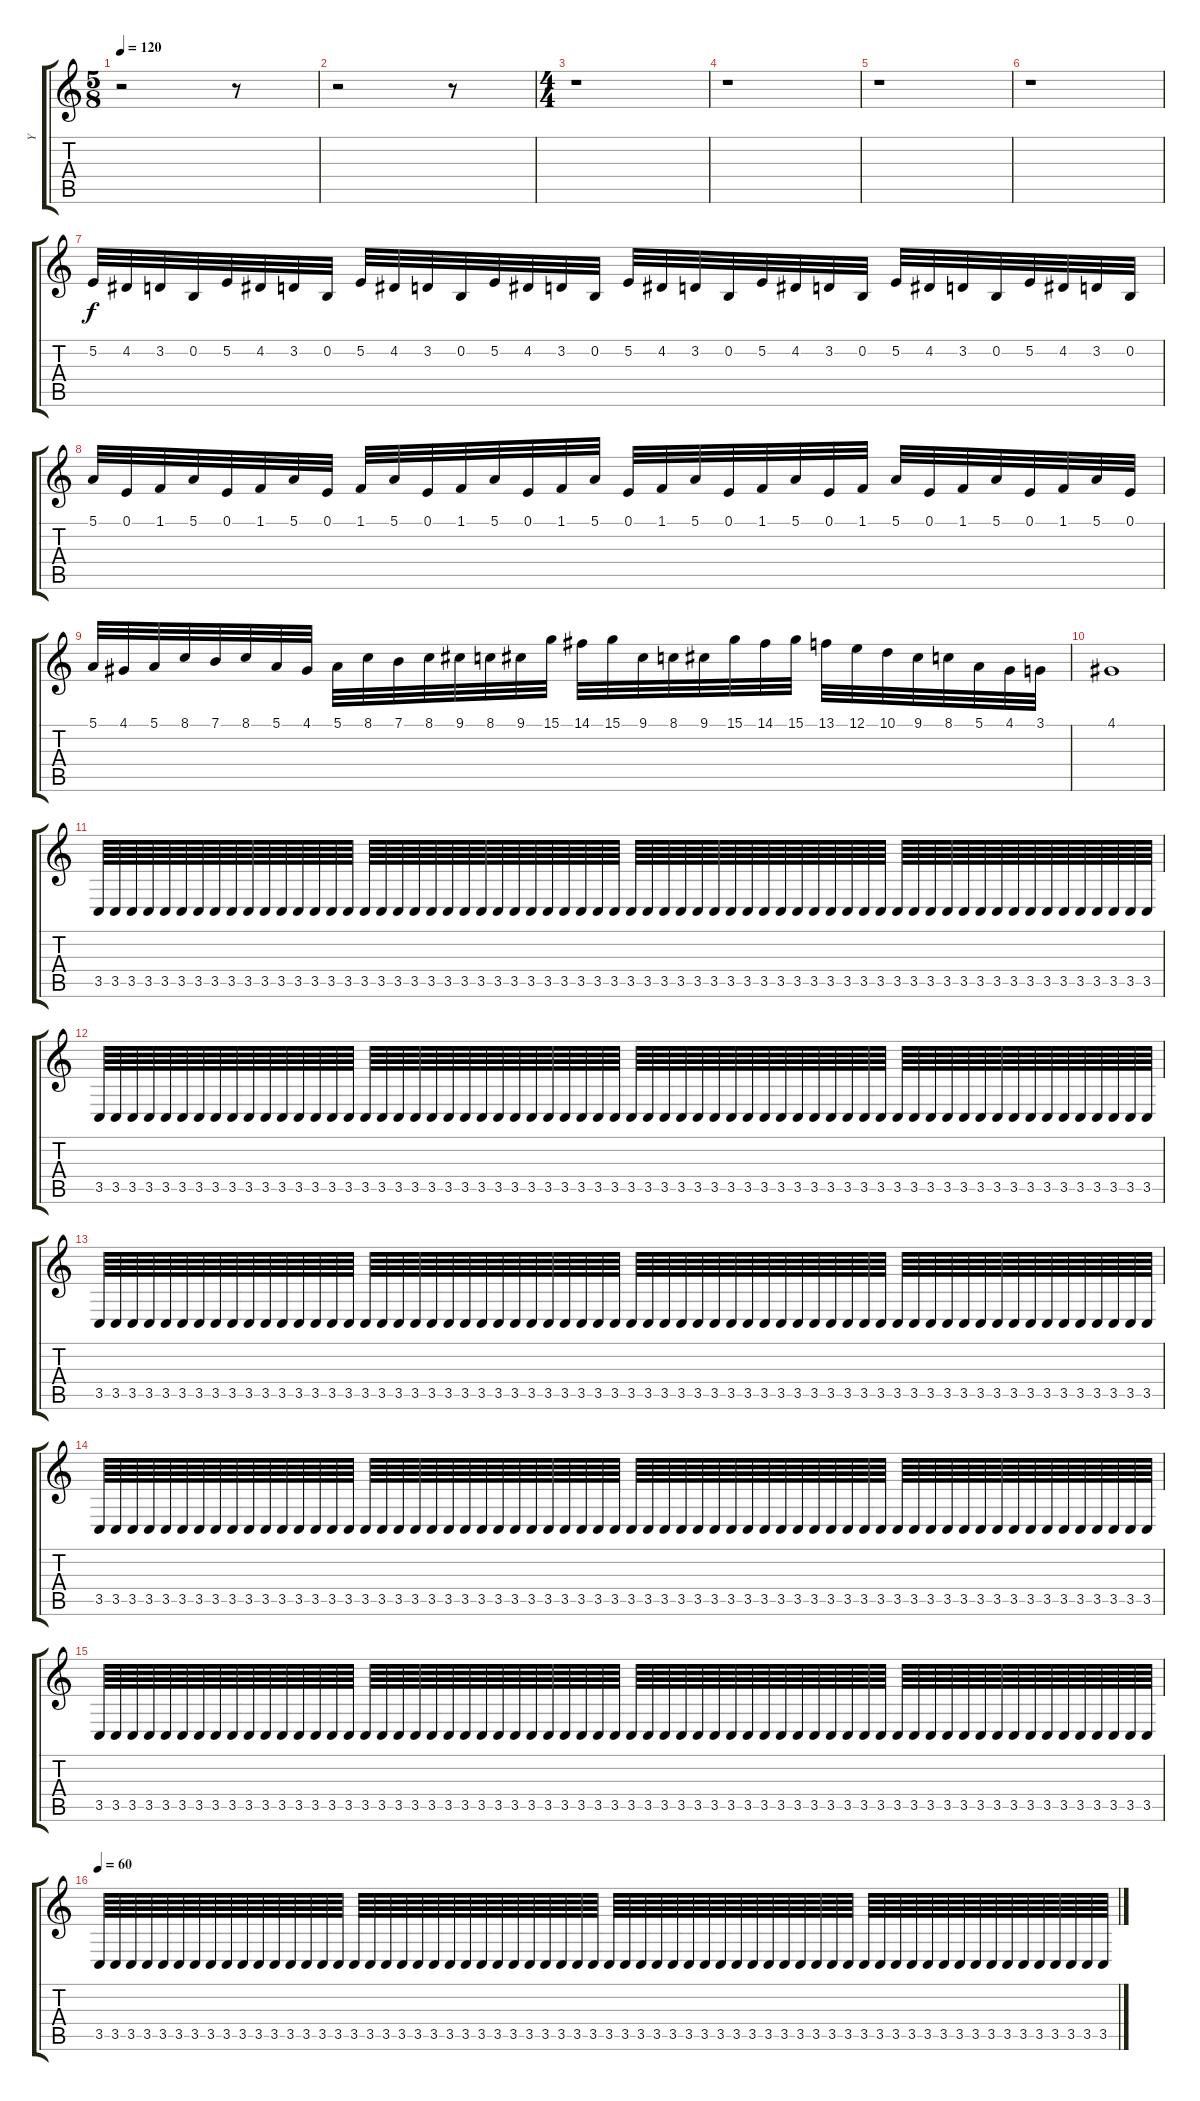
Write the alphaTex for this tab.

\track ("Y" "Y") {instrument fx8scifi}
\staff {score tabs}
\tuning (E4 B3 G3 D3 A2 E2) {hide}
\ts (5 8)
\tempo 120
\clef g2
\ks c
r.2{dy f} r.8 |
r.2 r.8 |
\ts (4 4)
r.1 |
r.1 |
r.1 |
r.1 |
5.2.32 4.2.32 3.2.32 0.2.32 5.2.32 4.2.32 3.2.32 0.2.32 5.2.32 4.2.32 3.2.32 0.2.32 5.2.32 4.2.32 3.2.32 0.2.32 5.2.32 4.2.32 3.2.32 0.2.32 5.2.32 4.2.32 3.2.32 0.2.32 5.2.32 4.2.32 3.2.32 0.2.32 5.2.32 4.2.32 3.2.32 0.2.32 |
5.1.32 0.1.32 1.1.32 5.1.32 0.1.32 1.1.32 5.1.32 0.1.32 1.1.32 5.1.32 0.1.32 1.1.32 5.1.32 0.1.32 1.1.32 5.1.32 0.1.32 1.1.32 5.1.32 0.1.32 1.1.32 5.1.32 0.1.32 1.1.32 5.1.32 0.1.32 1.1.32 5.1.32 0.1.32 1.1.32 5.1.32 0.1.32 |
5.1.32 4.1.32 5.1.32 8.1.32 7.1.32 8.1.32 5.1.32 4.1.32 5.1.32 8.1.32 7.1.32 8.1.32 9.1.32 8.1.32 9.1.32 15.1.32 14.1.32 15.1.32 9.1.32 8.1.32 9.1.32 15.1.32 14.1.32 15.1.32 13.1.32 12.1.32 10.1.32 9.1.32 8.1.32 5.1.32 4.1.32 3.1.32 |
4.1.1 |
3.5.64 3.5.64 3.5.64 3.5.64 3.5.64 3.5.64 3.5.64 3.5.64 3.5.64 3.5.64 3.5.64 3.5.64 3.5.64 3.5.64 3.5.64 3.5.64 3.5.64 3.5.64 3.5.64 3.5.64 3.5.64 3.5.64 3.5.64 3.5.64 3.5.64 3.5.64 3.5.64 3.5.64 3.5.64 3.5.64 3.5.64 3.5.64 3.5.64 3.5.64 3.5.64 3.5.64 3.5.64 3.5.64 3.5.64 3.5.64 3.5.64 3.5.64 3.5.64 3.5.64 3.5.64 3.5.64 3.5.64 3.5.64 3.5.64 3.5.64 3.5.64 3.5.64 3.5.64 3.5.64 3.5.64 3.5.64 3.5.64 3.5.64 3.5.64 3.5.64 3.5.64 3.5.64 3.5.64 3.5.64 |
3.5.64 3.5.64 3.5.64 3.5.64 3.5.64 3.5.64 3.5.64 3.5.64 3.5.64 3.5.64 3.5.64 3.5.64 3.5.64 3.5.64 3.5.64 3.5.64 3.5.64 3.5.64 3.5.64 3.5.64 3.5.64 3.5.64 3.5.64 3.5.64 3.5.64 3.5.64 3.5.64 3.5.64 3.5.64 3.5.64 3.5.64 3.5.64 3.5.64 3.5.64 3.5.64 3.5.64 3.5.64 3.5.64 3.5.64 3.5.64 3.5.64 3.5.64 3.5.64 3.5.64 3.5.64 3.5.64 3.5.64 3.5.64 3.5.64 3.5.64 3.5.64 3.5.64 3.5.64 3.5.64 3.5.64 3.5.64 3.5.64 3.5.64 3.5.64 3.5.64 3.5.64 3.5.64 3.5.64 3.5.64 |
3.5.64 3.5.64 3.5.64 3.5.64 3.5.64 3.5.64 3.5.64 3.5.64 3.5.64 3.5.64 3.5.64 3.5.64 3.5.64 3.5.64 3.5.64 3.5.64 3.5.64 3.5.64 3.5.64 3.5.64 3.5.64 3.5.64 3.5.64 3.5.64 3.5.64 3.5.64 3.5.64 3.5.64 3.5.64 3.5.64 3.5.64 3.5.64 3.5.64 3.5.64 3.5.64 3.5.64 3.5.64 3.5.64 3.5.64 3.5.64 3.5.64 3.5.64 3.5.64 3.5.64 3.5.64 3.5.64 3.5.64 3.5.64 3.5.64 3.5.64 3.5.64 3.5.64 3.5.64 3.5.64 3.5.64 3.5.64 3.5.64 3.5.64 3.5.64 3.5.64 3.5.64 3.5.64 3.5.64 3.5.64 |
3.5.64 3.5.64 3.5.64 3.5.64 3.5.64 3.5.64 3.5.64 3.5.64 3.5.64 3.5.64 3.5.64 3.5.64 3.5.64 3.5.64 3.5.64 3.5.64 3.5.64 3.5.64 3.5.64 3.5.64 3.5.64 3.5.64 3.5.64 3.5.64 3.5.64 3.5.64 3.5.64 3.5.64 3.5.64 3.5.64 3.5.64 3.5.64 3.5.64 3.5.64 3.5.64 3.5.64 3.5.64 3.5.64 3.5.64 3.5.64 3.5.64 3.5.64 3.5.64 3.5.64 3.5.64 3.5.64 3.5.64 3.5.64 3.5.64 3.5.64 3.5.64 3.5.64 3.5.64 3.5.64 3.5.64 3.5.64 3.5.64 3.5.64 3.5.64 3.5.64 3.5.64 3.5.64 3.5.64 3.5.64 |
3.5.64 3.5.64 3.5.64 3.5.64 3.5.64 3.5.64 3.5.64 3.5.64 3.5.64 3.5.64 3.5.64 3.5.64 3.5.64 3.5.64 3.5.64 3.5.64 3.5.64 3.5.64 3.5.64 3.5.64 3.5.64 3.5.64 3.5.64 3.5.64 3.5.64 3.5.64 3.5.64 3.5.64 3.5.64 3.5.64 3.5.64 3.5.64 3.5.64 3.5.64 3.5.64 3.5.64 3.5.64 3.5.64 3.5.64 3.5.64 3.5.64 3.5.64 3.5.64 3.5.64 3.5.64 3.5.64 3.5.64 3.5.64 3.5.64 3.5.64 3.5.64 3.5.64 3.5.64 3.5.64 3.5.64 3.5.64 3.5.64 3.5.64 3.5.64 3.5.64 3.5.64 3.5.64 3.5.64 3.5.64 |
\tempo 60
3.5.64 3.5.64 3.5.64 3.5.64 3.5.64 3.5.64 3.5.64 3.5.64 3.5.64 3.5.64 3.5.64 3.5.64 3.5.64 3.5.64 3.5.64 3.5.64 3.5.64 3.5.64 3.5.64 3.5.64 3.5.64 3.5.64 3.5.64 3.5.64 3.5.64 3.5.64 3.5.64 3.5.64 3.5.64 3.5.64 3.5.64 3.5.64 3.5.64 3.5.64 3.5.64 3.5.64 3.5.64 3.5.64 3.5.64 3.5.64 3.5.64 3.5.64 3.5.64 3.5.64 3.5.64 3.5.64 3.5.64 3.5.64 3.5.64 3.5.64 3.5.64 3.5.64 3.5.64 3.5.64 3.5.64 3.5.64 3.5.64 3.5.64 3.5.64 3.5.64 3.5.64 3.5.64 3.5.64 3.5.64
